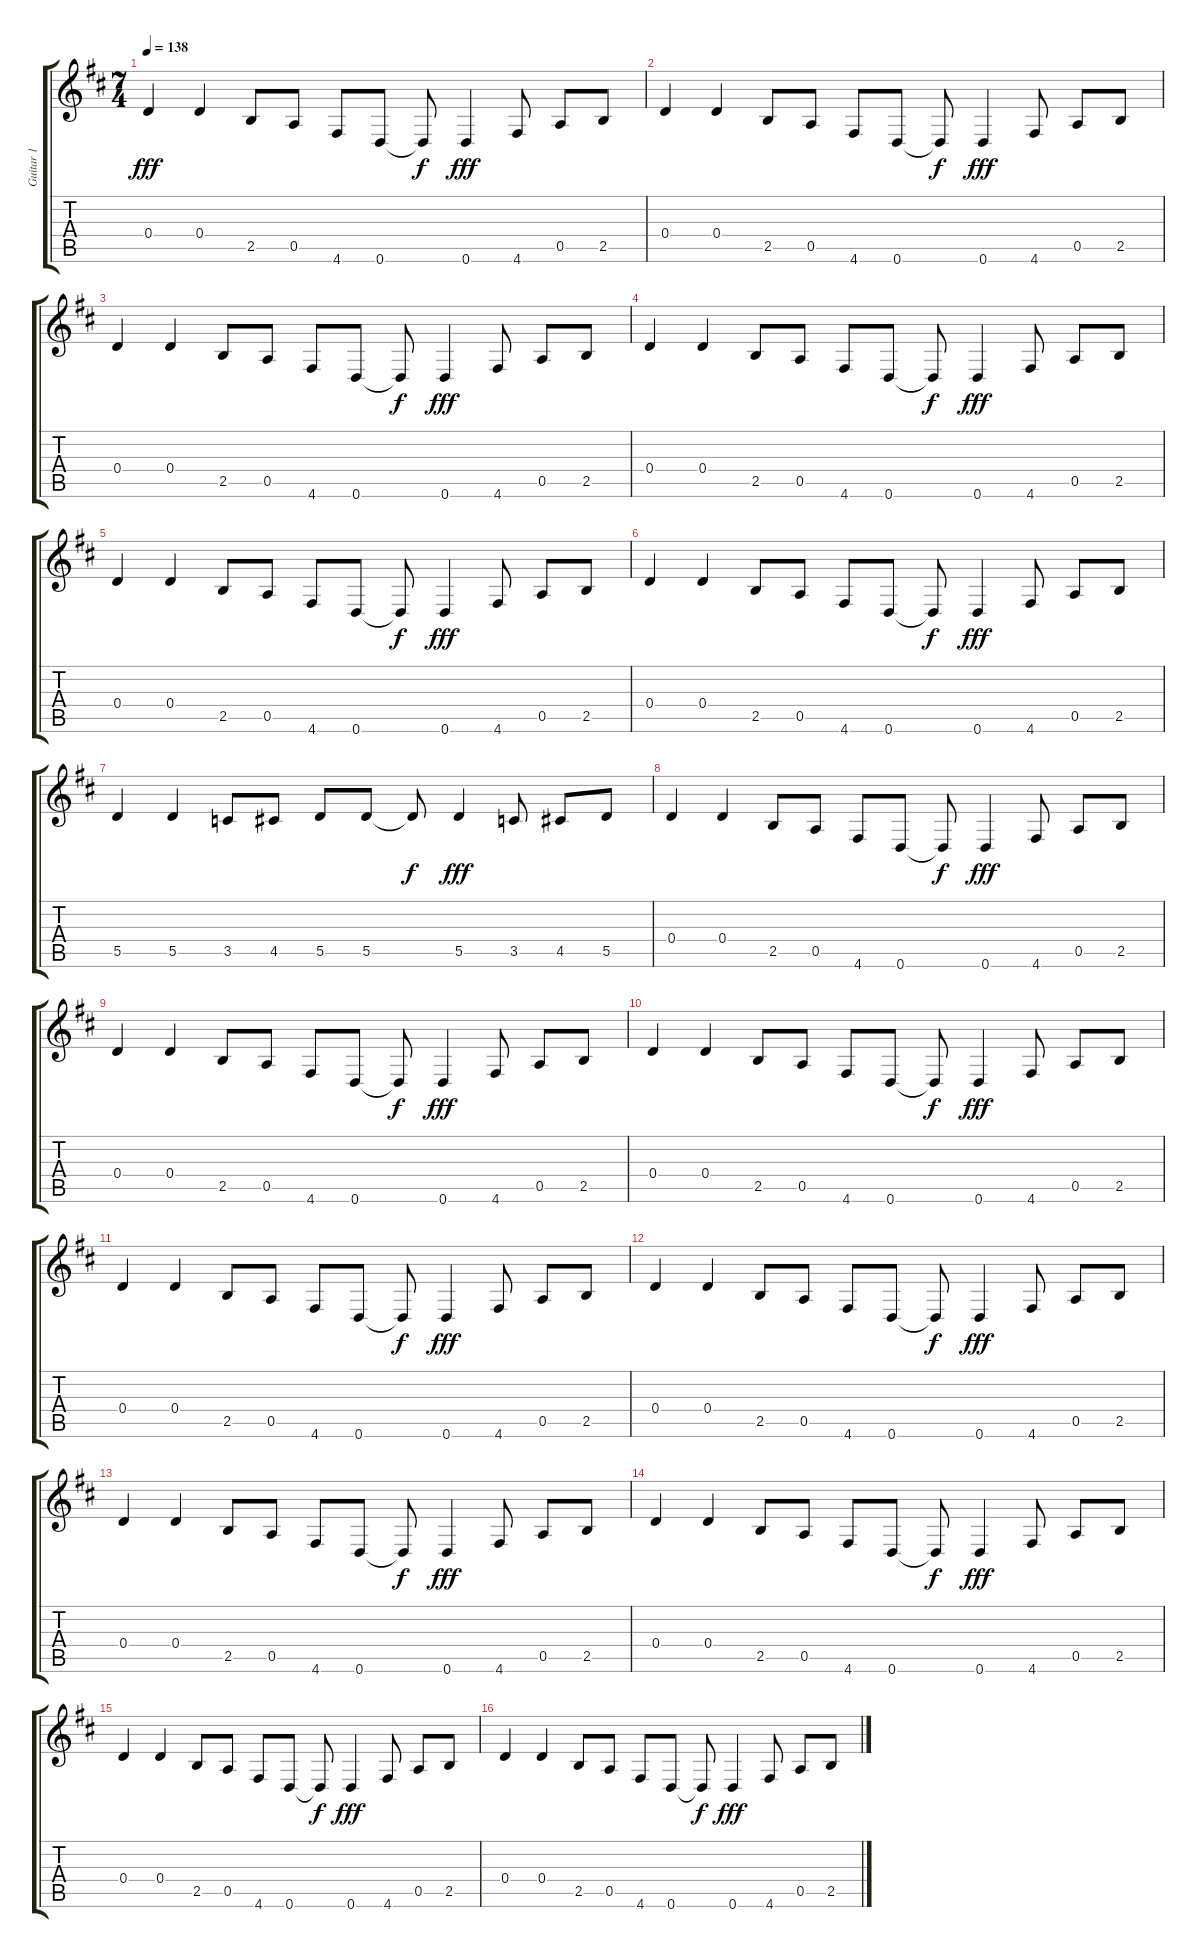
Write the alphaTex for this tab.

\track ("Guitar 1" "Guitar 1") {instrument electricguitarclean}
\staff {score tabs}
\tuning (E4 B3 G3 D3 A2 D2) {hide}
\ts (7 4)
\tempo 138
\clef g2
\ks d
0.4.4{dy fff} 0.4.4 2.5.8 0.5.8 4.6.8 0.6.8 0.6{t}.8{dy f} 0.6.4{dy fff} 4.6.8 0.5.8 2.5.8 |
0.4.4 0.4.4 2.5.8 0.5.8 4.6.8 0.6.8 0.6{t}.8{dy f} 0.6.4{dy fff} 4.6.8 0.5.8 2.5.8 |
0.4.4 0.4.4 2.5.8 0.5.8 4.6.8 0.6.8 0.6{t}.8{dy f} 0.6.4{dy fff} 4.6.8 0.5.8 2.5.8 |
0.4.4 0.4.4 2.5.8 0.5.8 4.6.8 0.6.8 0.6{t}.8{dy f} 0.6.4{dy fff} 4.6.8 0.5.8 2.5.8 |
0.4.4 0.4.4 2.5.8 0.5.8 4.6.8 0.6.8 0.6{t}.8{dy f} 0.6.4{dy fff} 4.6.8 0.5.8 2.5.8 |
0.4.4 0.4.4 2.5.8 0.5.8 4.6.8 0.6.8 0.6{t}.8{dy f} 0.6.4{dy fff} 4.6.8 0.5.8 2.5.8 |
5.5.4 5.5.4 3.5.8 4.5.8 5.5.8 5.5.8 5.5{t}.8{dy f} 5.5.4{dy fff} 3.5.8 4.5.8 5.5.8 |
0.4.4 0.4.4 2.5.8 0.5.8 4.6.8 0.6.8 0.6{t}.8{dy f} 0.6.4{dy fff} 4.6.8 0.5.8 2.5.8 |
0.4.4 0.4.4 2.5.8 0.5.8 4.6.8 0.6.8 0.6{t}.8{dy f} 0.6.4{dy fff} 4.6.8 0.5.8 2.5.8 |
0.4.4 0.4.4 2.5.8 0.5.8 4.6.8 0.6.8 0.6{t}.8{dy f} 0.6.4{dy fff} 4.6.8 0.5.8 2.5.8 |
0.4.4 0.4.4 2.5.8 0.5.8 4.6.8 0.6.8 0.6{t}.8{dy f} 0.6.4{dy fff} 4.6.8 0.5.8 2.5.8 |
0.4.4 0.4.4 2.5.8 0.5.8 4.6.8 0.6.8 0.6{t}.8{dy f} 0.6.4{dy fff} 4.6.8 0.5.8 2.5.8 |
0.4.4 0.4.4 2.5.8 0.5.8 4.6.8 0.6.8 0.6{t}.8{dy f} 0.6.4{dy fff} 4.6.8 0.5.8 2.5.8 |
0.4.4 0.4.4 2.5.8 0.5.8 4.6.8 0.6.8 0.6{t}.8{dy f} 0.6.4{dy fff} 4.6.8 0.5.8 2.5.8 |
0.4.4 0.4.4 2.5.8 0.5.8 4.6.8 0.6.8 0.6{t}.8{dy f} 0.6.4{dy fff} 4.6.8 0.5.8 2.5.8 |
0.4.4 0.4.4 2.5.8 0.5.8 4.6.8 0.6.8 0.6{t}.8{dy f} 0.6.4{dy fff} 4.6.8 0.5.8 2.5.8
